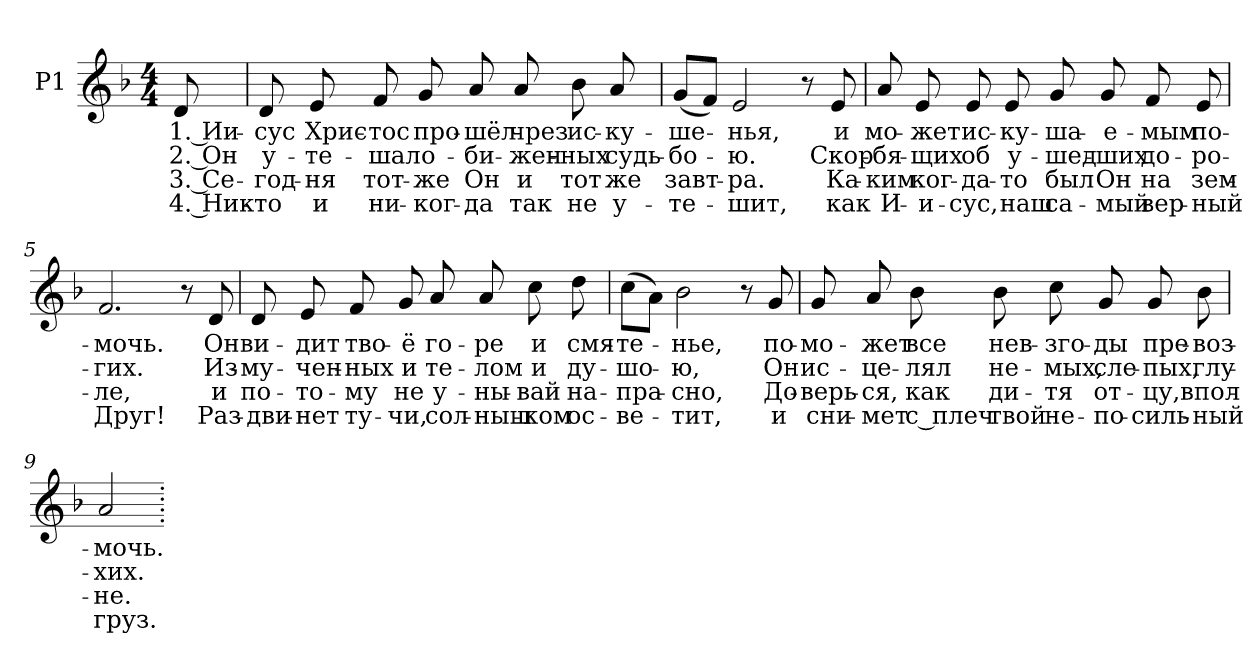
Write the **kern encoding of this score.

**kern	**text	**text	**text	**text
*part1	*part1	*part1	*part1	*part1
*staff1	*staff1	*staff1	*staff1	*staff1
*I"P1	*	*	*	*
!!LO:PB:g=z
*clefG2	*	*	*	*
*k[b-]	*	*	*	*
*d:	*	*	*	*
*M4/4	*	*	*	*
*MM86	*	*	*	*
=1	=1	=1	=1	=1
!	!LO:LY:b:color=#000000	!LO:LY:b:color=#000000	!LO:LY:b:color=#000000	!LO:LY:b:color=#000000
8di/	1. Ии-	2. Он	3. Се-	-4. Ник-
=2	=2	=2	=2	=2
!	!LO:LY:b:color=#000000	!LO:LY:b:color=#000000	!LO:LY:b:color=#000000	!LO:LY:b:color=#000000
8di/	-сус	у-	-год-	-то
!	!LO:LY:b:color=#000000	!LO:LY:b:color=#000000	!LO:LY:b:color=#000000	!LO:LY:b:color=#000000
8ei/	Хрис-	-те-	ня	и
!	!LO:LY:b:color=#000000	!LO:LY:b:color=#000000	!LO:LY:b:color=#000000	!LO:LY:b:color=#000000
8fi/	-тос	-шал	тот-	-ни-
!	!LO:LY:b:color=#000000	!LO:LY:b:color=#000000	!LO:LY:b:color=#000000	!LO:LY:b:color=#000000
8gi/	про-	о-	-же	ког-
!	!LO:LY:b:color=#000000	!LO:LY:b:color=#000000	!LO:LY:b:color=#000000	!LO:LY:b:color=#000000
8ai/	-шёл	-би-	-Он	да
!	!LO:LY:b:color=#000000	!LO:LY:b:color=#000000	!LO:LY:b:color=#000000	!LO:LY:b:color=#000000
8ai/	чрез	-жен-	и	так
!	!LO:LY:b:color=#000000	!LO:LY:b:color=#000000	!LO:LY:b:color=#000000	!LO:LY:b:color=#000000
8b-i\	ис-	-ных	тот	не
!	!LO:LY:b:color=#000000	!LO:LY:b:color=#000000	!LO:LY:b:color=#000000	!LO:LY:b:color=#000000
8ai/	-ку-	судь-	же	у-
=3	=3	=3	=3	=3
!	!LO:LY:b:color=#000000	!LO:LY:b:color=#000000	!LO:LY:b:color=#000000	!LO:LY:b:color=#000000
(8gi/L	-ше-	-бо-	-завт-	-те-
8fi/J)	.	.	.	.
!	!LO:LY:b:color=#000000	!LO:LY:b:color=#000000	!LO:LY:b:color=#000000	!LO:LY:b:color=#000000
2ei/	-нья,	-ю.	-ра.	шит,
8r	.	.	.	.
!	!LO:LY:b:color=#000000	!LO:LY:b:color=#000000	!LO:LY:b:color=#000000	!LO:LY:b:color=#000000
8ei/	и	Скор-	Ка-	-как
!!LO:LB:g=z
=4	=4	=4	=4	=4
!	!LO:LY:b:color=#000000	!LO:LY:b:color=#000000	!LO:LY:b:color=#000000	!LO:LY:b:color=#000000
8ai/	мо-	-бя-	ким	И-
!	!LO:LY:b:color=#000000	!LO:LY:b:color=#000000	!LO:LY:b:color=#000000	!LO:LY:b:color=#000000
8ei/	-жет	-щих	-ког-	-и-
!	!LO:LY:b:color=#000000	!LO:LY:b:color=#000000	!LO:LY:b:color=#000000	!LO:LY:b:color=#000000
8ei/	ис-	об	-да-	-сус,
!	!LO:LY:b:color=#000000	!LO:LY:b:color=#000000	!LO:LY:b:color=#000000	!LO:LY:b:color=#000000
8ei/	-ку-	у-	то	наш
!	!LO:LY:b:color=#000000	!LO:LY:b:color=#000000	!LO:LY:b:color=#000000	!LO:LY:b:color=#000000
8gi/	-ша-	-шед-	был	са-
!	!LO:LY:b:color=#000000	!LO:LY:b:color=#000000	!LO:LY:b:color=#000000	!LO:LY:b:color=#000000
8gi/	-е-	-ших	-Он	мый
!	!LO:LY:b:color=#000000	!LO:LY:b:color=#000000	!LO:LY:b:color=#000000	!LO:LY:b:color=#000000
8fi/	-мым	до-	на	вер-
!	!LO:LY:b:color=#000000	!LO:LY:b:color=#000000	!LO:LY:b:color=#000000	!LO:LY:b:color=#000000
8ei/	по-	-ро-	-зем-	-ный
=5	=5	=5	=5	=5
!	!LO:LY:b:color=#000000	!LO:LY:b:color=#000000	!LO:LY:b:color=#000000	!LO:LY:b:color=#000000
2.fi/	-мочь.	-гих.	ле,	Друг!
8r	.	.	.	.
!	!LO:LY:b:color=#000000	!LO:LY:b:color=#000000	!LO:LY:b:color=#000000	!LO:LY:b:color=#000000
8di/	Он	Из-	и	Раз-
=6	=6	=6	=6	=6
!	!LO:LY:b:color=#000000	!LO:LY:b:color=#000000	!LO:LY:b:color=#000000	!LO:LY:b:color=#000000
8di/	ви-	-му-	-по-	-дви-
!	!LO:LY:b:color=#000000	!LO:LY:b:color=#000000	!LO:LY:b:color=#000000	!LO:LY:b:color=#000000
8ei/	-дит	-чен-	-то-	-нет
!	!LO:LY:b:color=#000000	!LO:LY:b:color=#000000	!LO:LY:b:color=#000000	!LO:LY:b:color=#000000
8fi/	тво-	-ных	му	ту-
!	!LO:LY:b:color=#000000	!LO:LY:b:color=#000000	!LO:LY:b:color=#000000	!LO:LY:b:color=#000000
8gi/	-ё	и	-не	чи,
!	!LO:LY:b:color=#000000	!LO:LY:b:color=#000000	!LO:LY:b:color=#000000	!LO:LY:b:color=#000000
8ai/	го-	те-	у-	-сол-
!	!LO:LY:b:color=#000000	!LO:LY:b:color=#000000	!LO:LY:b:color=#000000	!LO:LY:b:color=#000000
8ai/	-ре	-лом	-ны-	-ныш-
!	!LO:LY:b:color=#000000	!LO:LY:b:color=#000000	!LO:LY:b:color=#000000	!LO:LY:b:color=#000000
8cci\	и	и	-вай	ком
!	!LO:LY:b:color=#000000	!LO:LY:b:color=#000000	!LO:LY:b:color=#000000	!LO:LY:b:color=#000000
8ddi\	смя-	ду-	на-	-ос-
!!LO:LB:g=z
=7	=7	=7	=7	=7
!	!LO:LY:b:color=#000000	!LO:LY:b:color=#000000	!LO:LY:b:color=#000000	!LO:LY:b:color=#000000
(8cci\L	-те-	-шо-	-пра-	-ве-
8ai\J)	.	.	.	.
!	!LO:LY:b:color=#000000	!LO:LY:b:color=#000000	!LO:LY:b:color=#000000	!LO:LY:b:color=#000000
2b-i\	-нье,	-ю,	-сно,	тит,
8r	.	.	.	.
!	!LO:LY:b:color=#000000	!LO:LY:b:color=#000000	!LO:LY:b:color=#000000	!LO:LY:b:color=#000000
8gi/	по-	Он	До-	-и
=8	=8	=8	=8	=8
!	!LO:LY:b:color=#000000	!LO:LY:b:color=#000000	!LO:LY:b:color=#000000	!LO:LY:b:color=#000000
8gi/	-мо-	ис-	верь-	-сни-
!	!LO:LY:b:color=#000000	!LO:LY:b:color=#000000	!LO:LY:b:color=#000000	!LO:LY:b:color=#000000
8ai/	-жет	-це-	-ся,	мет
!	!LO:LY:b:color=#000000	!LO:LY:b:color=#000000	!LO:LY:b:color=#000000	!LO:LY:b:color=#000000
8b-i\	все	-лял	как	с плеч
!	!LO:LY:b:color=#000000	!LO:LY:b:color=#000000	!LO:LY:b:color=#000000	!LO:LY:b:color=#000000
8b-i\	нев-	не-	ди-	-твой
!	!LO:LY:b:color=#000000	!LO:LY:b:color=#000000	!LO:LY:b:color=#000000	!LO:LY:b:color=#000000
8cci\	-зго-	-мых,	тя	не-
!	!LO:LY:b:color=#000000	!LO:LY:b:color=#000000	!LO:LY:b:color=#000000	!LO:LY:b:color=#000000
8gi/	-ды	сле-	-от-	-по-
!	!LO:LY:b:color=#000000	!LO:LY:b:color=#000000	!LO:LY:b:color=#000000	!LO:LY:b:color=#000000
8gi/	пре-	-пых,	-цу,	силь-
!	!LO:LY:b:color=#000000	!LO:LY:b:color=#000000	!LO:LY:b:color=#000000	!LO:LY:b:color=#000000
8b-i\	-воз-	глу-	-впол-	-ный
=9	=9	=9	=9	=9
!	!LO:LY:b:color=#000000	!LO:LY:b:color=#000000	!LO:LY:b:color=#000000	!LO:LY:b:color=#000000
2ai/	-мочь.	-хих.	не.	груз.
=.	=.	=.	=.	=.
*-	*-	*-	*-	*-
